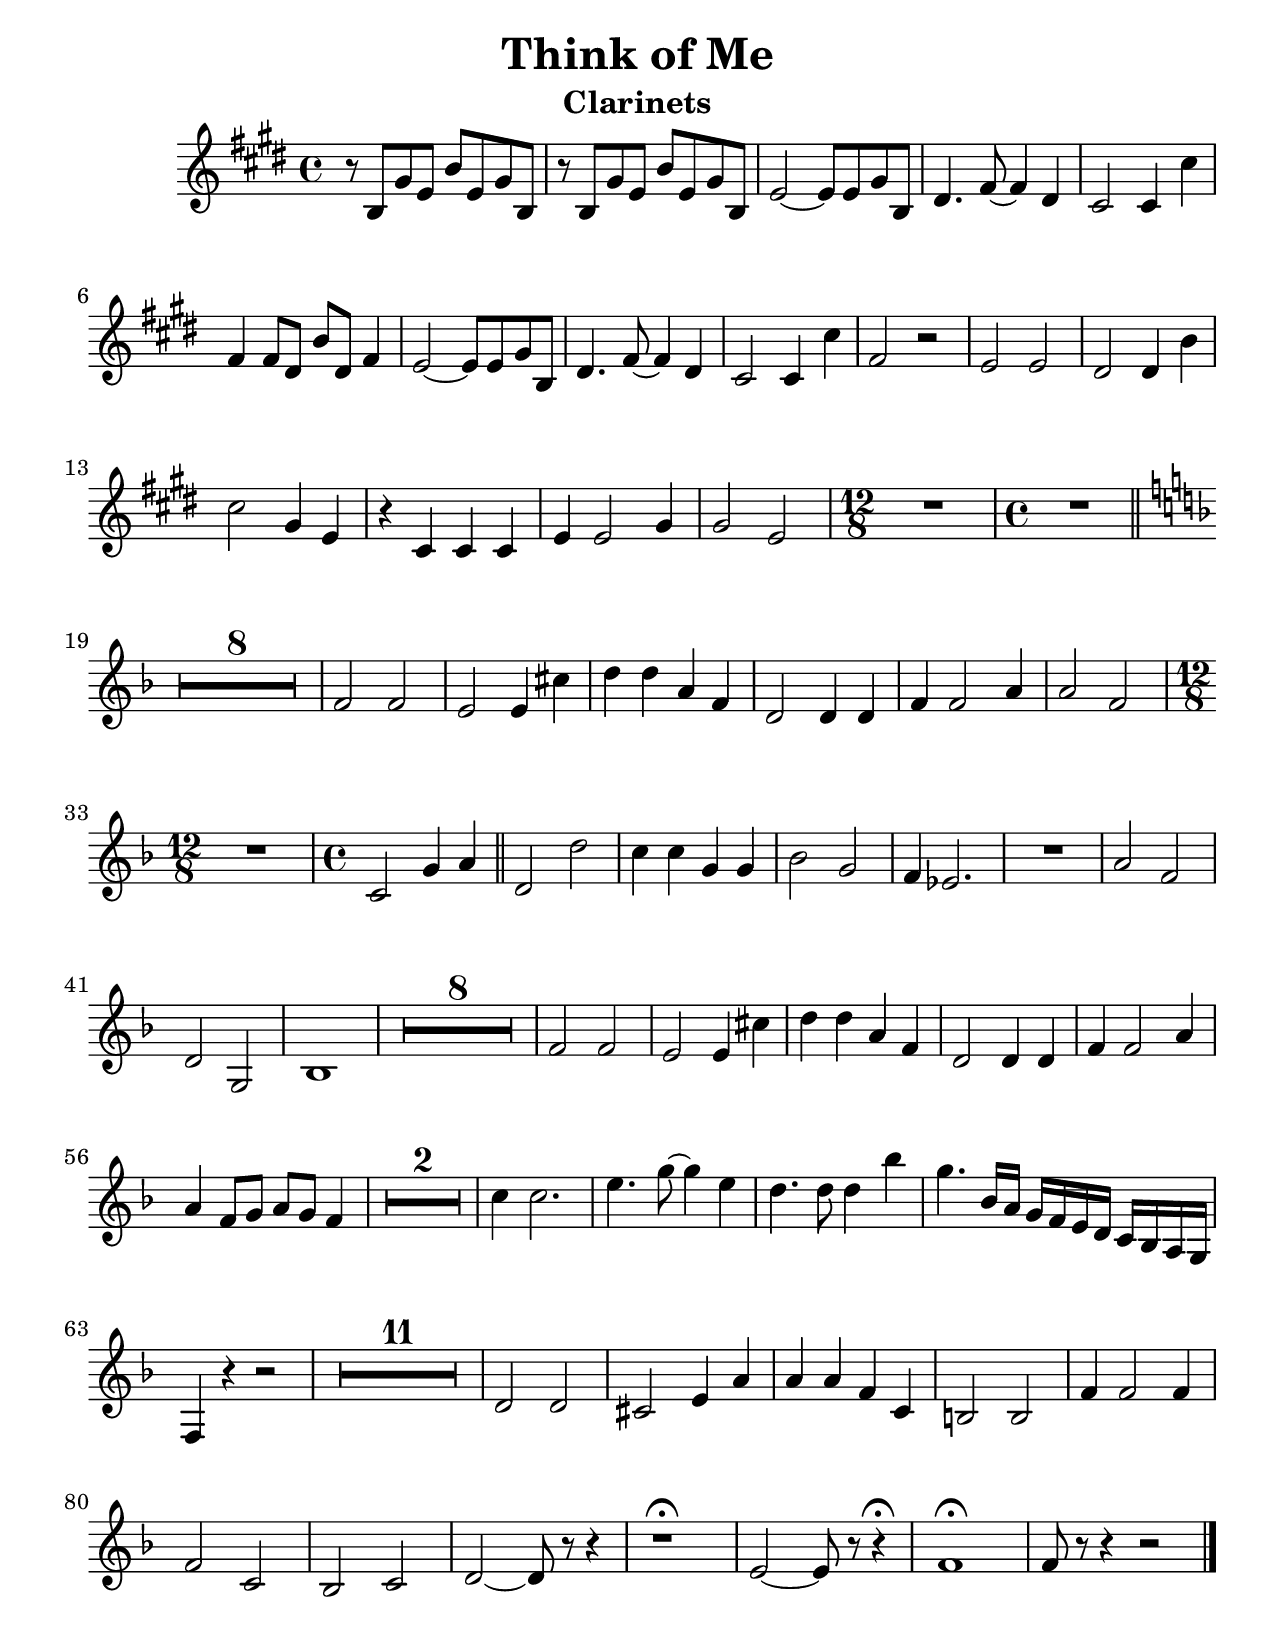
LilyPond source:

% This LilyPond file was generated by Rosegarden 16.06
\include "english.ly"
\version "2.18.2"
\header {
    title = "Think of Me"
    instrument = "Clarinets"
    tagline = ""
}
#(set-global-staff-size 24)
#(set-default-paper-size "letter")
\paper {
  system-system-spacing #'basic-distance = #14
}
\score {
    << % common
    \context Staff = "track 1" << 
        \set Score.skipBars = ##t
        %\set Staff.printKeyCancellation = ##f
        \context Voice = "voice 1" {
            \override Voice.TextScript #'padding = #2.0
            \override MultiMeasureRest #'expand-limit = 1
            \once \override Staff.TimeSignature #'style = #'() 
            \time 4/4
            \clef "treble"
            \key e \major
            r8 b gs' e' b' e' gs' b  |
            r8 b gs' e' b' e' gs' b  |
            e' 2 ~ e' 8 e' gs' b  |
            ds' 4. fs' 8 ~ fs' 4 ds'  |
            cs' 2 cs' 4 cs''  |
            fs' 4 fs' 8 ds' b' ds' fs' 4  |
            e' 2 ~ e' 8 e' gs' b  |
            ds' 4. fs' 8 ~ fs' 4 ds'  |
            cs' 2 cs' 4 cs''  |
            fs' 2 r  |
            e' 2 e'  |
            ds' 2 ds' 4 b'  |
            cs'' 2 gs' 4 e'  |
            r4 cs' cs' cs'  |
            e' 4 e' 2 gs' 4  |
            gs' 2 e'  |
            \time 12/8
            R1.  |
            \once \override Staff.TimeSignature #'style = #'() 
            \time 4/4
            R1 \bar "||"
            \key f \major
            R1*8  |
            f' 2 f'  |
            e' 2 e' 4 cs''  |
            d'' 4 d'' a' f'  |
            d' 2 d' 4 d'  |
            f' 4 f' 2 a' 4  |
            a' 2 f'  |
            \time 12/8
            R1.  |
            \once \override Staff.TimeSignature #'style = #'() 
            \time 4/4
            c' 2 g' 4 a' \bar "||"
            d' 2 d''  |
            c'' 4 c'' g' g'  |
            bf' 2 g'  |
            f' 4 ef' 2.  |
            R1  |
            a' 2 f'  |
            d' 2 g  |
            bf 1  |
            R1*8  |
            f' 2 f'  |
            e' 2 e' 4 cs''  |
            d'' 4 d'' a' f'  |
            d' 2 d' 4 d'  |
            f' 4 f' 2 a' 4  |
            a' 4 f' 8 g' a' g' f' 4  |
            R1*2  |
            c'' 4 c'' 2.  |
            e'' 4. g'' 8 ~ g'' 4 e''  |
            d'' 4. d'' 8 d'' 4 bf''  |
            g'' 4. bf' 16 a' g' f' e' d' c' bf a g  |
            f 4 r r2  |
            R1*11  |
            d' 2 d'  |
            cs' 2 e' 4 a'  |
            a' 4 a' f' c'  |
            b 2 b  |
            f' 4 f' 2 f' 4  |
            f' 2 c'  |
            bf 2 c'  |
            d' 2 ~ d' 8 r r4  |
            r1 \fermata  |
            e' 2 ~ e' 8 r r4 \fermata  |
            f' 1 \fermata  |
            f' 8 r r4 r2  |
            \bar "|."
        } % Voice
    >> % Staff (final) ends
>> % notes
\layout {
    indent = 2.0\cm
    short-indent = 0.5\cm
    \context { \Score
      %\remove "Bar_number_engraver"
      %\override SpacingSpanner #'base-shortest-duration = #(ly:make-moment 1 10)
    }
}
} % score
